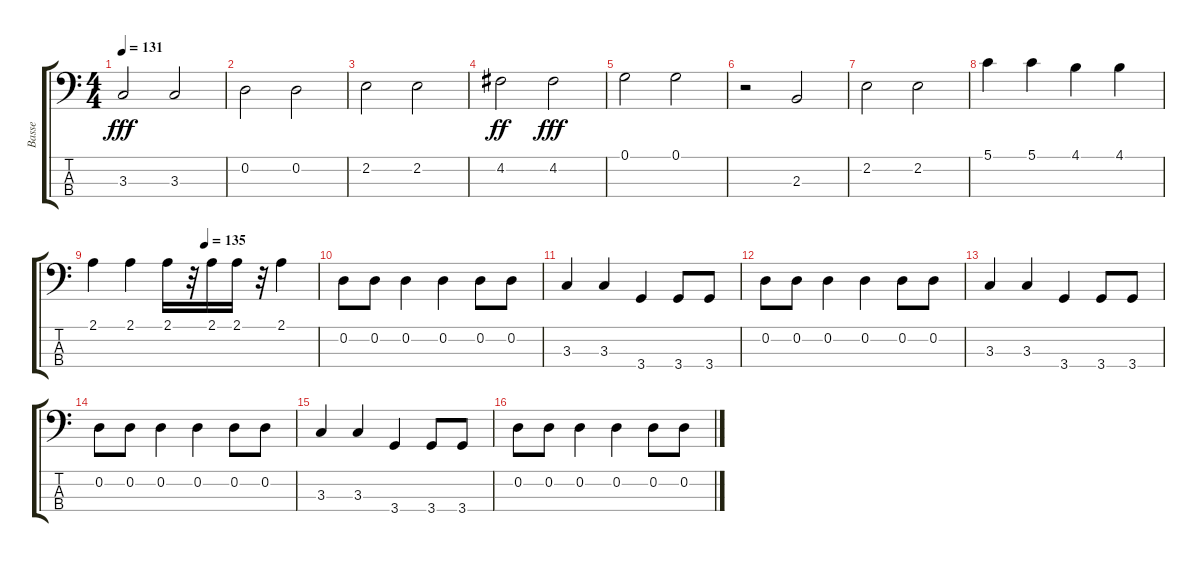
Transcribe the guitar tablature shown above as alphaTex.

\track ("Basse   " "Basse   ") {instrument electricbassfinger}
\staff {score tabs}
\tuning (G2 D2 A1 E1) {hide}
\ts (4 4)
\tempo 131
\clef f4
\ks c
3.3.2{dy fff} 3.3.2 |
0.2.2 0.2.2 |
2.2.2 2.2.2 |
4.2.2{dy ff} 4.2.2{dy fff} |
0.1.2 0.1.2 |
r.2 2.3.2 |
2.2.2 2.2.2 |
5.1.4 5.1.4 4.1.4 4.1.4 |
\tempo (135 0.5)
2.1.4 2.1.4 2.1.16 r.32 2.1.16 2.1.16 r.32 2.1.4 |
0.2.8 0.2.8 0.2.4 0.2.4 0.2.8 0.2.8 |
3.3.4 3.3.4 3.4.4 3.4.8 3.4.8 |
0.2.8 0.2.8 0.2.4 0.2.4 0.2.8 0.2.8 |
3.3.4 3.3.4 3.4.4 3.4.8 3.4.8 |
0.2.8 0.2.8 0.2.4 0.2.4 0.2.8 0.2.8 |
3.3.4 3.3.4 3.4.4 3.4.8 3.4.8 |
0.2.8 0.2.8 0.2.4 0.2.4 0.2.8 0.2.8
